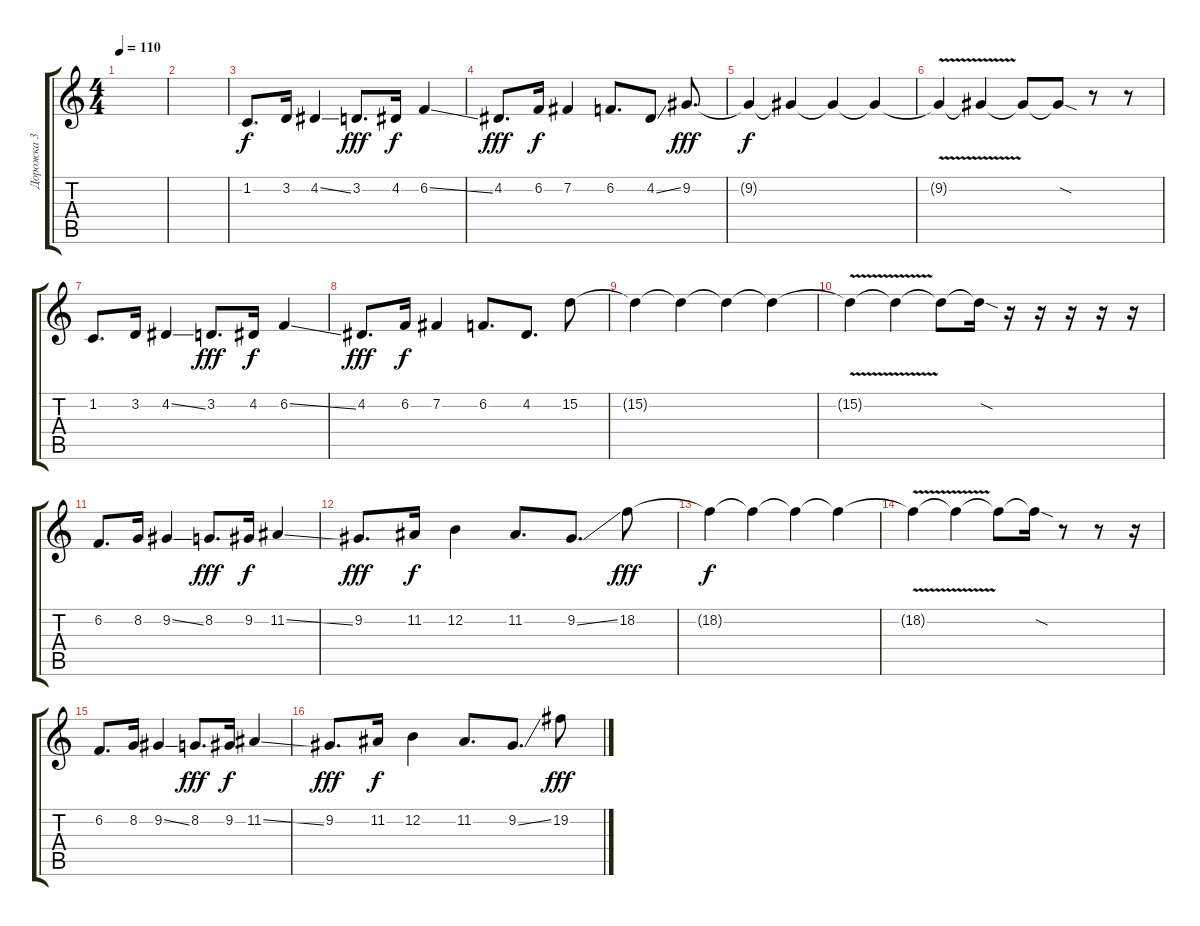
\track ("Дорожка 3" "Дорожка 3") {instrument brasssection}
\staff {score tabs}
\tuning (E4 B3 G3 D3 A2 E2) {hide}
\ts (4 4)
\tempo 110
\clef g2
\ks c
|
|
1.2.8{d} 3.2.16 4.2{ss}.4 3.2.8{d dy fff} 4.2.16{dy f} 6.2{ss}.4 |
4.2.8{d dy fff} 6.2.16{dy f} 7.2.4 6.2.8{d} 4.2{ss}.8 9.2.8{d dy fff} |
9.2{t}.4{dy f} 9.2{t}.4 9.2{t}.4 9.2{t}.4 |
9.2{v t}.4 9.2{t}.4 9.2{t}.8 9.2{sod t}.8 r.8 r.8 |
1.2.8{d} 3.2.16 4.2{ss}.4 3.2.8{d dy fff} 4.2.16{dy f} 6.2{ss}.4 |
4.2.8{d dy fff} 6.2.16{dy f} 7.2.4 6.2.8{d} 4.2.8{d} 15.2.8 |
15.2{t}.4 15.2{t}.4 15.2{t}.4 15.2{t}.4 |
15.2{v t}.4 15.2{t}.4 15.2{t}.8 15.2{sod t}.16 r.16 r.16 r.16 r.16 r.16 |
6.2.8{d} 8.2.16 9.2{ss}.4 8.2.8{d dy fff} 9.2.16{dy f} 11.2{ss}.4 |
9.2.8{d dy fff} 11.2.16{dy f} 12.2.4 11.2.8{d} 9.2{ss}.8{d} 18.2.8{dy fff} |
18.2{t}.4{dy f} 18.2{t}.4 18.2{t}.4 18.2{t}.4 |
18.2{v t}.4 18.2{t}.4 18.2{t}.8 18.2{sod t}.16 r.8 r.8 r.16 |
6.2.8{d} 8.2.16 9.2{ss}.4 8.2.8{d dy fff} 9.2.16{dy f} 11.2{ss}.4 |
9.2.8{d dy fff} 11.2.16{dy f} 12.2.4 11.2.8{d} 9.2{ss}.8{d} 19.2.8{dy fff}
